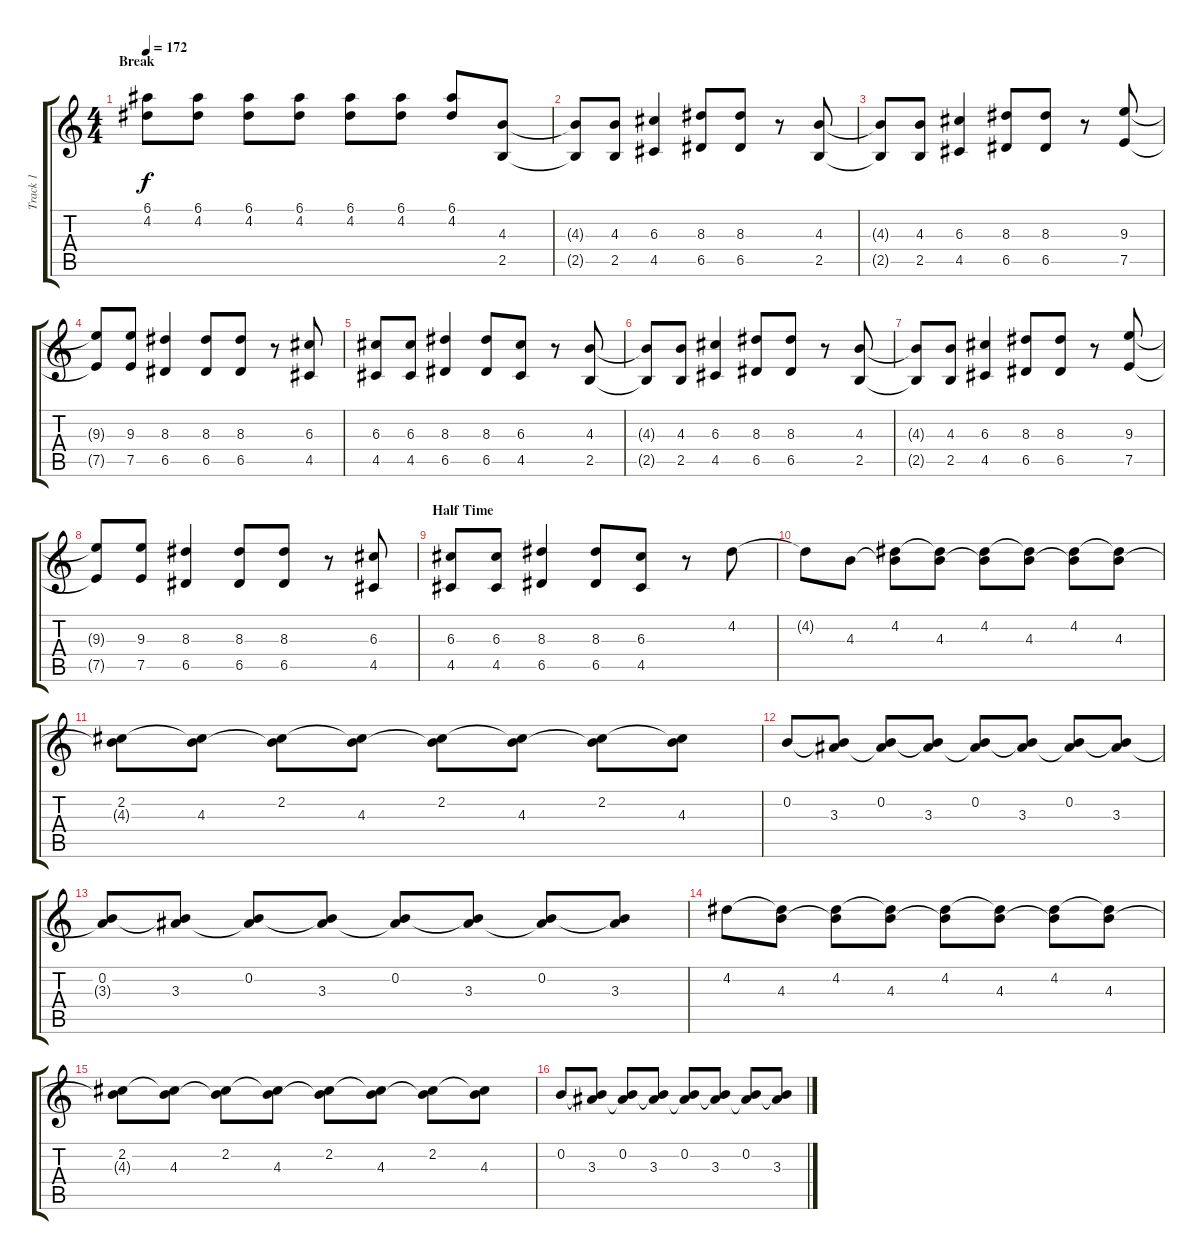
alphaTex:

\track ("Track 1" "Track 1") {instrument distortionguitar}
\staff {score tabs}
\tuning (E4 B3 G3 D3 A2 E2) {hide}
\ts (4 4)
\section ("" "Break")
\tempo 172
\clef g2
\ks c
(6.1 4.2).8{dy f} (6.1 4.2).8 (6.1 4.2).8 (6.1 4.2).8 (6.1 4.2).8 (6.1 4.2).8 (6.1 4.2).8 (4.3 2.5).8 |
(4.3{t} 2.5{t}).8 (4.3 2.5).8 (6.3 4.5).4 (8.3 6.5).8 (8.3 6.5).8 r.8 (4.3 2.5).8 |
(4.3{t} 2.5{t}).8 (4.3 2.5).8 (6.3 4.5).4 (8.3 6.5).8 (8.3 6.5).8 r.8 (9.3 7.5).8 |
(9.3{t} 7.5{t}).8 (9.3 7.5).8 (8.3 6.5).4 (8.3 6.5).8 (8.3 6.5).8 r.8 (6.3 4.5).8 |
(6.3 4.5).8 (6.3 4.5).8 (8.3 6.5).4 (8.3 6.5).8 (6.3 4.5).8 r.8 (4.3 2.5).8 |
(4.3{t} 2.5{t}).8 (4.3 2.5).8 (6.3 4.5).4 (8.3 6.5).8 (8.3 6.5).8 r.8 (4.3 2.5).8 |
(4.3{t} 2.5{t}).8 (4.3 2.5).8 (6.3 4.5).4 (8.3 6.5).8 (8.3 6.5).8 r.8 (9.3 7.5).8 |
(9.3{t} 7.5{t}).8 (9.3 7.5).8 (8.3 6.5).4 (8.3 6.5).8 (8.3 6.5).8 r.8 (6.3 4.5).8 |
\section ("" "Half Time")
(6.3 4.5).8 (6.3 4.5).8 (8.3 6.5).4 (8.3 6.5).8 (6.3 4.5).8 r.8 4.2.8{volume 16 instrument acousticguitarsteel} |
4.2{t}.8 4.3.8 (4.2 4.3{t}).8 (4.2{t} 4.3).8 (4.2 4.3{t}).8 (4.2{t} 4.3).8 (4.2 4.3{t}).8 (4.2{t} 4.3).8 |
(2.2 4.3{t}).8 (2.2{t} 4.3).8 (2.2 4.3{t}).8 (2.2{t} 4.3).8 (2.2 4.3{t}).8 (2.2{t} 4.3).8 (2.2 4.3{t}).8 (2.2{t} 4.3).8 |
0.2.8 (0.2{t} 3.3).8 (0.2 3.3{t}).8 (0.2{t} 3.3).8 (0.2 3.3{t}).8 (0.2{t} 3.3).8 (0.2 3.3{t}).8 (0.2{t} 3.3).8 |
(0.2 3.3{t}).8 (0.2{t} 3.3).8 (0.2 3.3{t}).8 (0.2{t} 3.3).8 (0.2 3.3{t}).8 (0.2{t} 3.3).8 (0.2 3.3{t}).8 (0.2{t} 3.3).8 |
4.2.8 (4.2{t} 4.3).8 (4.2 4.3{t}).8 (4.2{t} 4.3).8 (4.2 4.3{t}).8 (4.2{t} 4.3).8 (4.2 4.3{t}).8 (4.2{t} 4.3).8 |
(2.2 4.3{t}).8 (2.2{t} 4.3).8 (2.2 4.3{t}).8 (2.2{t} 4.3).8 (2.2 4.3{t}).8 (2.2{t} 4.3).8 (2.2 4.3{t}).8 (2.2{t} 4.3).8 |
0.2.8 (0.2{t} 3.3).8 (0.2 3.3{t}).8 (0.2{t} 3.3).8 (0.2 3.3{t}).8 (0.2{t} 3.3).8 (0.2 3.3{t}).8 (0.2{t} 3.3).8
